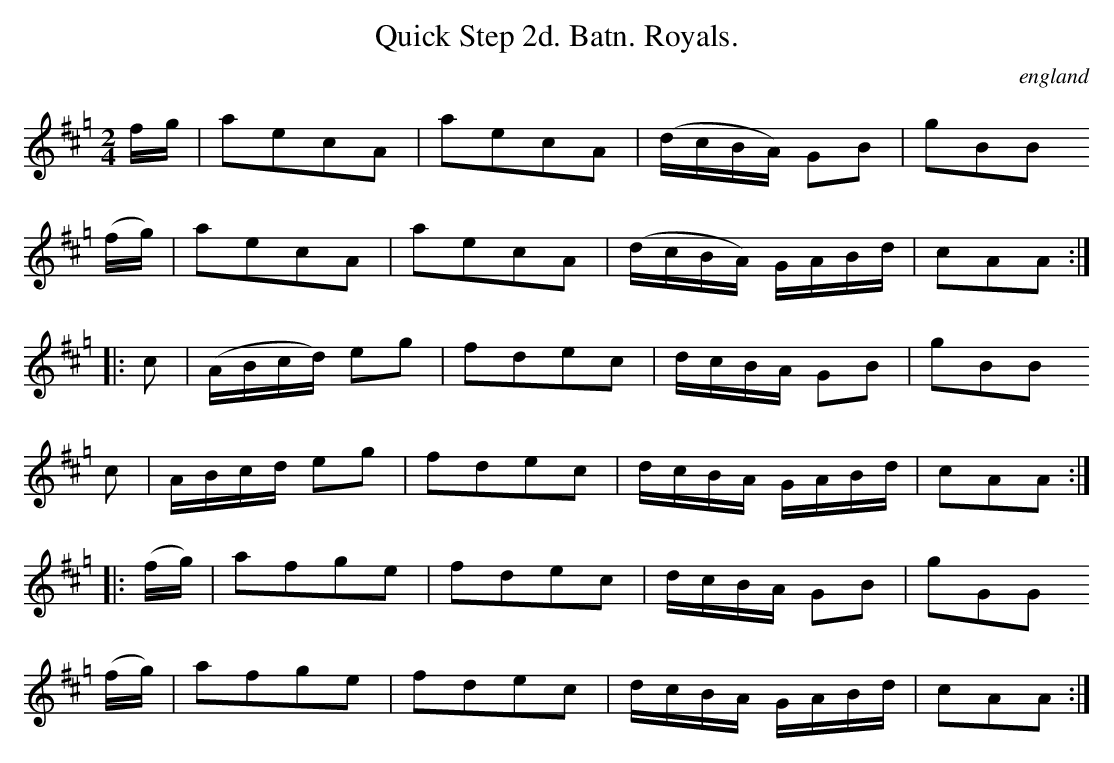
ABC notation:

X:1
T:Quick Step 2d. Batn. Royals.
O:england
M:2/4
L:1/8
K:Hp
f/g/ | aecA        |aecA|(d/c/B/A/) GB      |gBB
(f/g/)| aecA        |aecA|(d/c/B/A/) G/A/B/d/|cAA::
c     |(A/B/c/d/) eg|fdec|d/c/B/A/   GB      |gBB
c     | A/B/c/d/  eg|fdec|d/c/B/A/   G/A/B/d/|cAA::
(f/g/)| afge        |fdec|d/c/B/A/   GB      |gGG
(f/g/)| afge        |fdec|d/c/B/A/   G/A/B/d/|cAA:|
